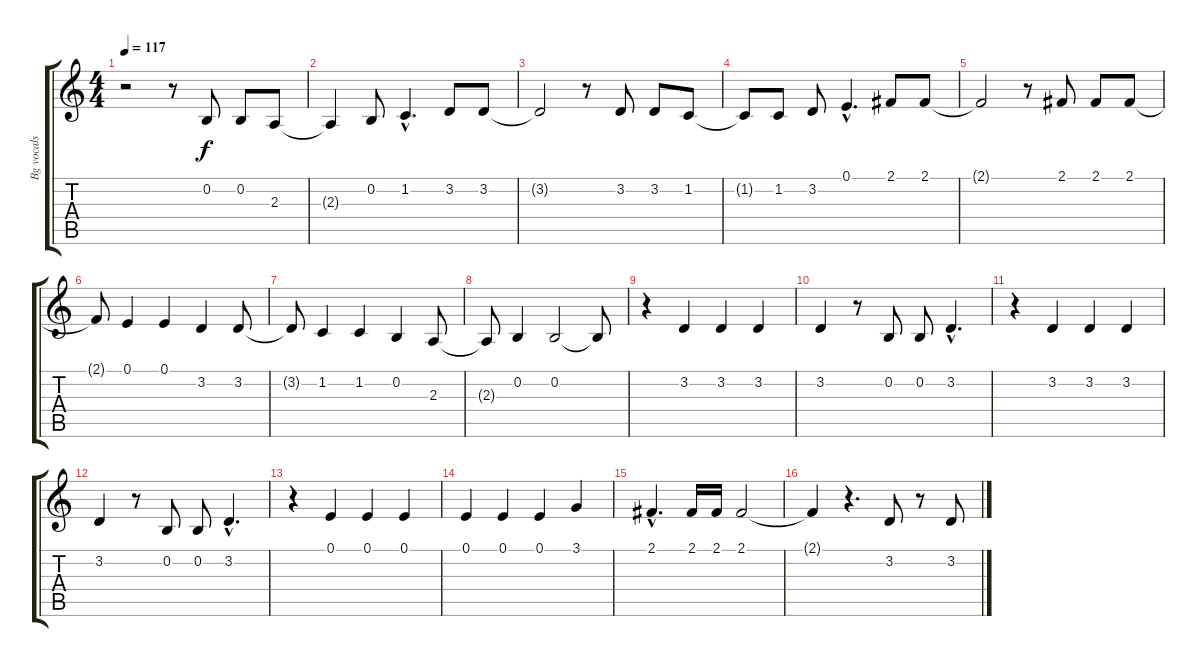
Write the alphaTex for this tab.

\track ("Bg vocals" "Bg vocals") {instrument oboe}
\staff {score tabs}
\tuning (E4 B3 G3 D3 A2 E2) {hide}
\ts (4 4)
\tempo 117
\clef g2
\ks c
r.2{dy f} r.8 0.2.8 0.2.8 2.3.8 |
2.3{t}.4 0.2.8 1.2{hac}.4{d} 3.2.8 3.2.8 |
3.2{t}.2 r.8 3.2.8 3.2.8 1.2.8 |
1.2{t}.8 1.2.8 3.2.8 0.1{hac}.4{d} 2.1.8 2.1.8 |
2.1{t}.2 r.8 2.1.8 2.1.8 2.1.8 |
2.1{t}.8 0.1.4 0.1.4 3.2.4 3.2.8 |
3.2{t}.8 1.2.4 1.2.4 0.2.4 2.3.8 |
2.3{t}.8 0.2.4 0.2.2 0.2{t}.8 |
r.4 3.2.4 3.2.4 3.2.4 |
3.2.4 r.8 0.2.8 0.2.8 3.2{hac}.4{d} |
r.4 3.2.4 3.2.4 3.2.4 |
3.2.4 r.8 0.2.8 0.2.8 3.2{hac}.4{d} |
r.4 0.1.4 0.1.4 0.1.4 |
0.1.4 0.1.4 0.1.4 3.1.4 |
2.1{hac}.4{d} 2.1.16 2.1.16 2.1.2 |
2.1{t}.4 r.4{d} 3.2.8 r.8 3.2.8
